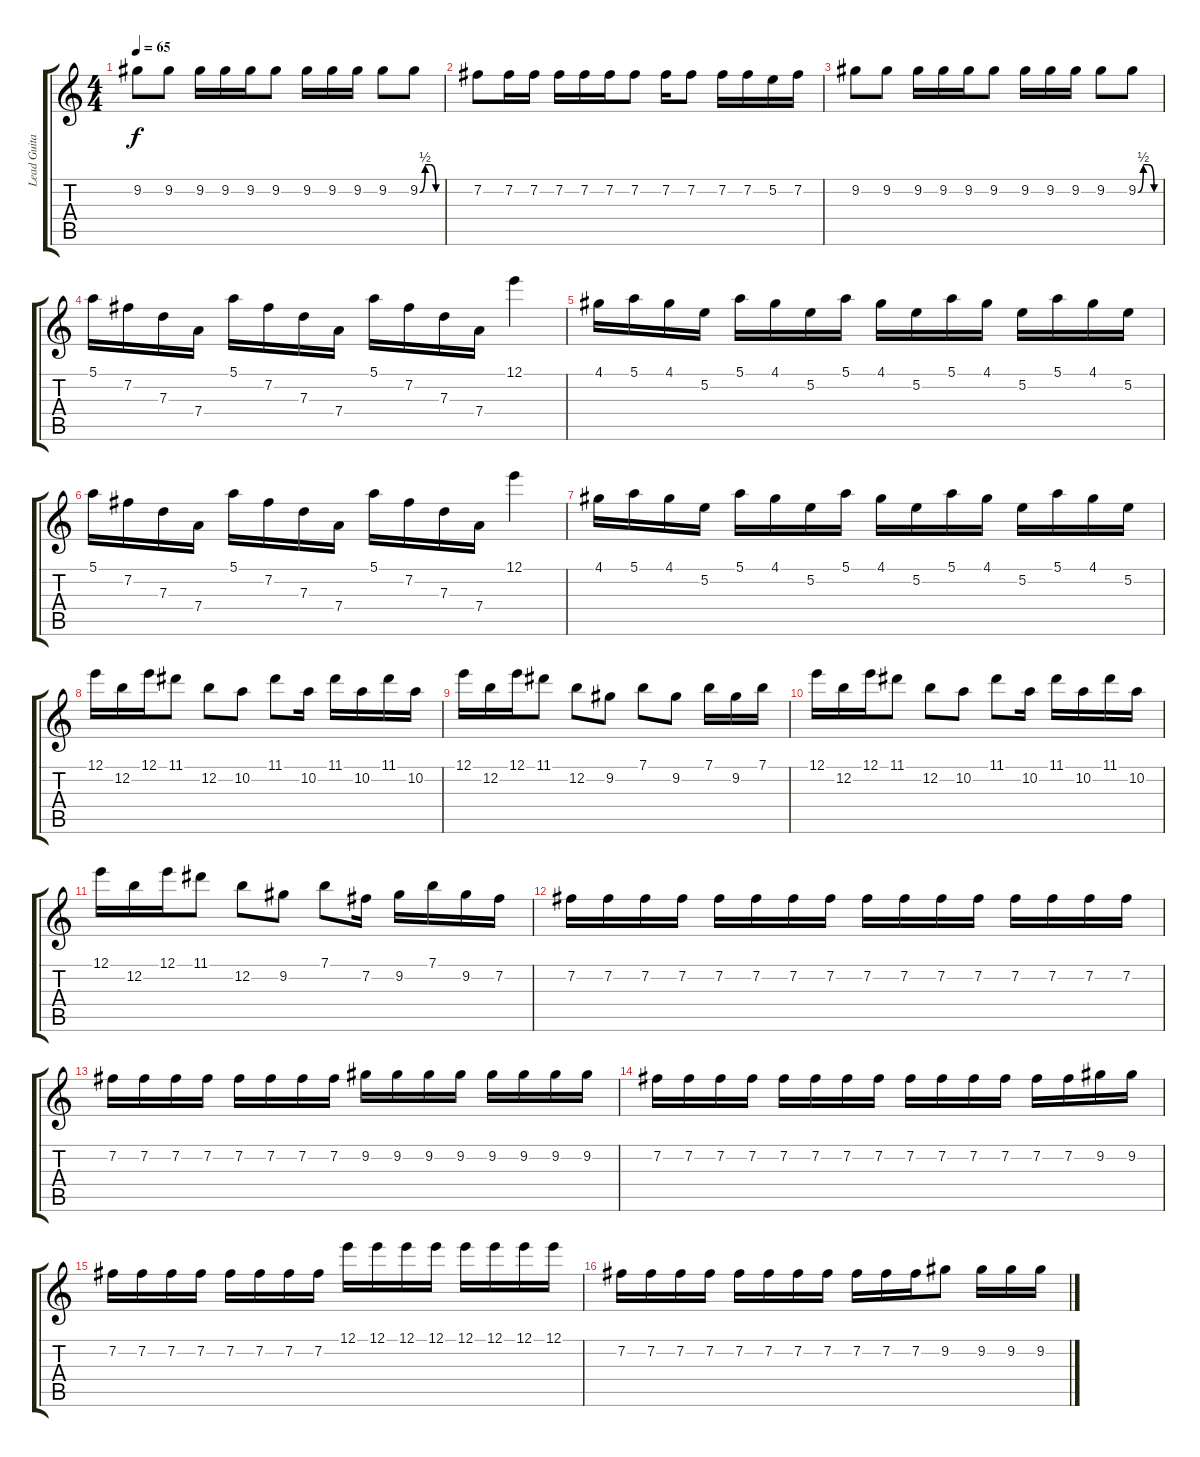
\track ("Lead Guitar" "Lead Guita") {instrument electricguitarjazz}
\staff {score tabs}
\tuning (E4 B3 G3 D3 A2 E2) {hide}
\ts (4 4)
\tempo 65
\clef g2
\ks c
9.2.8{dy f} 9.2.8 9.2.16 9.2.16 9.2.16 9.2.8 9.2.16 9.2.16 9.2.16 9.2.8 9.2{be (custom 0 0 15 2 30 2 45 0 60 0)}.8 |
7.2.8 7.2.16 7.2.16 7.2.16 7.2.16 7.2.16 7.2.8 7.2.16 7.2.8 7.2.16 7.2.16 5.2.16 7.2.16 |
9.2.8 9.2.8 9.2.16 9.2.16 9.2.16 9.2.8 9.2.16 9.2.16 9.2.16 9.2.8 9.2{be (custom 0 0 15 2 30 2 45 0 60 0)}.8 |
5.1.16 7.2.16 7.3.16 7.4.16 5.1.16 7.2.16 7.3.16 7.4.16 5.1.16 7.2.16 7.3.16 7.4.16 12.1.4 |
4.1.16 5.1.16 4.1.16 5.2.16 5.1.16 4.1.16 5.2.16 5.1.16 4.1.16 5.2.16 5.1.16 4.1.16 5.2.16 5.1.16 4.1.16 5.2.16 |
5.1.16 7.2.16 7.3.16 7.4.16 5.1.16 7.2.16 7.3.16 7.4.16 5.1.16 7.2.16 7.3.16 7.4.16 12.1.4 |
4.1.16 5.1.16 4.1.16 5.2.16 5.1.16 4.1.16 5.2.16 5.1.16 4.1.16 5.2.16 5.1.16 4.1.16 5.2.16 5.1.16 4.1.16 5.2.16 |
12.1.16 12.2.16 12.1.16 11.1.8 12.2.8 10.2.8 11.1.8 10.2.16 11.1.16 10.2.16 11.1.16 10.2.16 |
12.1.16 12.2.16 12.1.16 11.1.8 12.2.8 9.2.8 7.1.8 9.2.8 7.1.16 9.2.16 7.1.16 |
12.1.16 12.2.16 12.1.16 11.1.8 12.2.8 10.2.8 11.1.8 10.2.16 11.1.16 10.2.16 11.1.16 10.2.16 |
12.1.16 12.2.16 12.1.16 11.1.8 12.2.8 9.2.8 7.1.8 7.2.16 9.2.16 7.1.16 9.2.16 7.2.16 |
7.2.16 7.2.16 7.2.16 7.2.16 7.2.16 7.2.16 7.2.16 7.2.16 7.2.16 7.2.16 7.2.16 7.2.16 7.2.16 7.2.16 7.2.16 7.2.16 |
7.2.16 7.2.16 7.2.16 7.2.16 7.2.16 7.2.16 7.2.16 7.2.16 9.2.16 9.2.16 9.2.16 9.2.16 9.2.16 9.2.16 9.2.16 9.2.16 |
7.2.16 7.2.16 7.2.16 7.2.16 7.2.16 7.2.16 7.2.16 7.2.16 7.2.16 7.2.16 7.2.16 7.2.16 7.2.16 7.2.16 9.2.16 9.2.16 |
7.2.16 7.2.16 7.2.16 7.2.16 7.2.16 7.2.16 7.2.16 7.2.16 12.1.16 12.1.16 12.1.16 12.1.16 12.1.16 12.1.16 12.1.16 12.1.16 |
7.2.16 7.2.16 7.2.16 7.2.16 7.2.16 7.2.16 7.2.16 7.2.16 7.2.16 7.2.16 7.2.16 9.2.8 9.2.16 9.2.16 9.2.16
